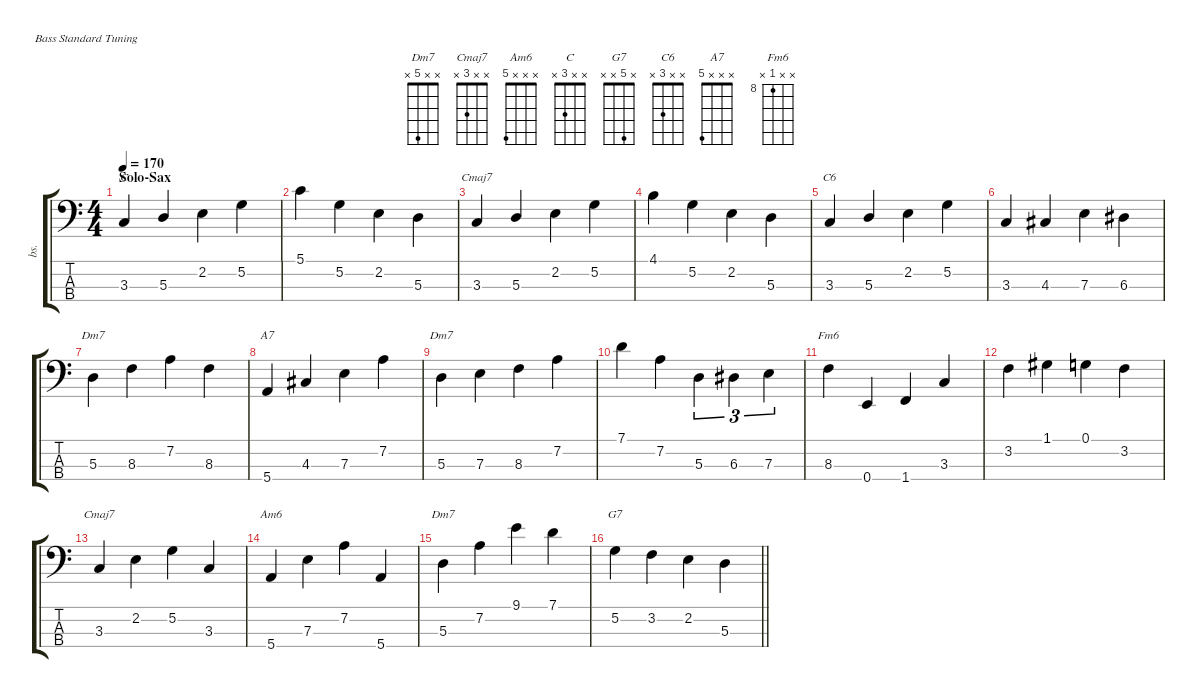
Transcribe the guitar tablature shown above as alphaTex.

\defaultSystemsLayout 4
\hideDynamics
\useSystemSignSeparator
\otherSystemsTrackNameOrientation horizontal
\extendBarLines
\track ("Bass" "bs.") {instrument electricbassfinger}
\staff {score tabs}
\tuning (G2 D2 A1 E1)
\chord ("Dm7" x x 5 x) {showfingering false}
\chord ("Cmaj7" x x 3 x) {showfingering false}
\chord ("Am6" x x x 5) {showfingering false}
\chord ("C" x x 3 x) {showfingering false}
\chord ("G7" x 5 x x) {showfingering false}
\chord ("C6" x x 3 x) {showfingering false}
\chord ("A7" x x x 5) {showfingering false}
\chord ("Fm6" x x 8 x) {firstfret 8 showfingering false}
\ts (4 4)
\section ("" "Solo-Sax")
\tempo 170
\clef f4
\ks c
3.3.4{ch "C" dy f beam Up} 5.3.4{beam Up} 2.2.4{beam Down} 5.2.4{beam Down} |
5.1.4{beam Down} 5.2.4{beam Down} 2.2.4{beam Down} 5.3.4{beam Down} |
3.3.4{ch "Cmaj7" beam Up} 5.3.4{beam Up} 2.2.4{beam Down} 5.2.4{beam Down} |
4.1.4{beam Down} 5.2.4{beam Down} 2.2.4{beam Down} 5.3.4{beam Down} |
3.3.4{ch "C6" beam Up} 5.3.4{beam Up} 2.2.4{beam Down} 5.2.4{beam Down} |
3.3.4{beam Up} 4.3{acc #}.4{beam Up} 7.3.4{beam Down} 6.3{acc #}.4{beam Down} |
5.3.4{ch "Dm7" beam Down} 8.3.4{beam Down} 7.2.4{beam Down} 8.3.4{beam Down} |
5.4.4{ch "A7" beam Up} 4.3{acc #}.4{beam Up} 7.3.4{beam Down} 7.2.4{beam Down} |
5.3.4{ch "Dm7" beam Down} 7.3.4{beam Down} 8.3.4{beam Down} 7.2.4{beam Down} |
7.1.4{beam Down} 7.2.4{beam Down} 5.3.4{tu (3 2) beam Down} 6.3{acc #}.4{tu (3 2) beam Down} 7.3.4{tu (3 2) beam Down} |
8.3.4{ch "Fm6" beam Down} 0.4.4{beam Up} 1.4.4{beam Up} 3.3.4{beam Up} |
3.2.4{beam Down} 1.1{acc #}.4{beam Down} 0.1.4{beam Down} 3.2.4{beam Down} |
3.3.4{ch "Cmaj7" beam Up} 2.2.4{beam Down} 5.2.4{beam Down} 3.3.4{beam Up} |
5.4.4{ch "Am6" beam Up} 7.3.4{beam Down} 7.2.4{beam Down} 5.4.4{beam Up} |
5.3.4{ch "Dm7" beam Down} 7.2.4{beam Down} 9.1.4{beam Down} 7.1.4{beam Down} |
\barLineRight lightlight
5.2.4{ch "G7" beam Down} 3.2.4{beam Down} 2.2.4{beam Down} 5.3.4{beam Down}
